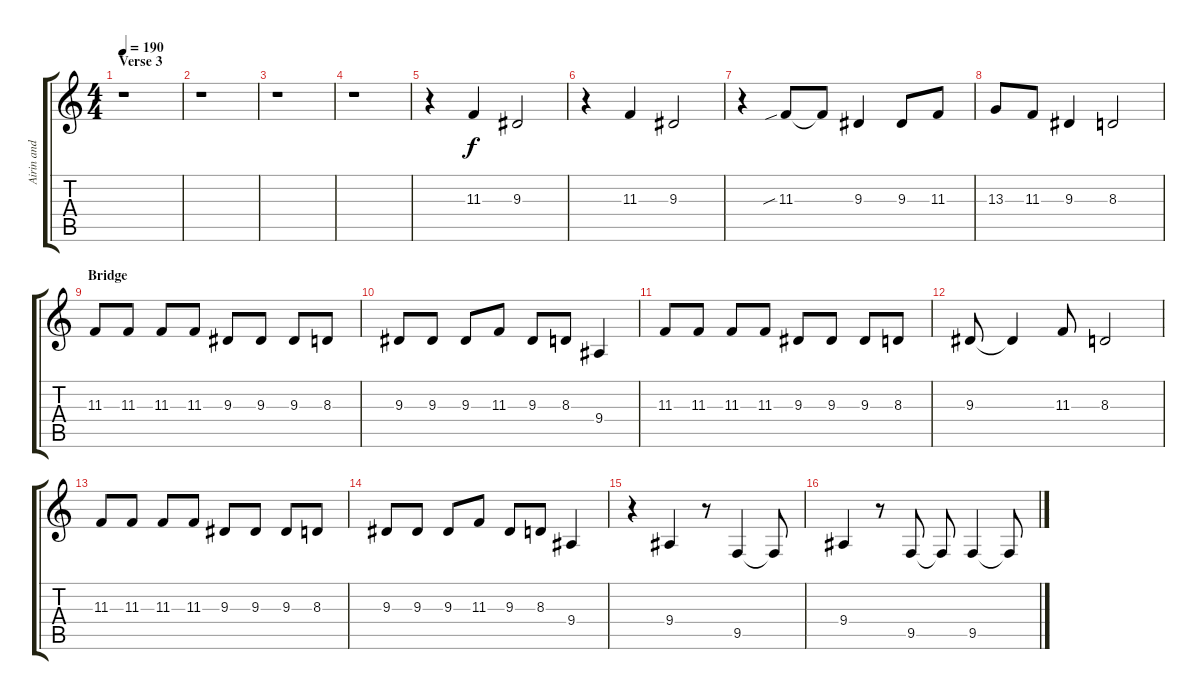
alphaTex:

\track ("Airin and Ben (Backing Vocals)" "Airin and ") {instrument clarinet}
\staff {score tabs}
\tuning (Eb4 Bb3 Gb3 Db3 Ab2 Eb2) {hide}
\ts (4 4)
\section ("" "Verse 3")
\tempo 190
\clef g2
\ks c
r.1{dy f} |
r.1 |
r.1 |
r.1 |
r.4 11.3.4 9.3.2 |
r.4 11.3.4 9.3.2 |
r.4 11.3{sib}.8 11.3{t}.8 9.3.4 9.3.8 11.3.8 |
13.3.8 11.3.8 9.3.4 8.3.2 |
\section ("" "Bridge")
11.3.8 11.3.8 11.3.8 11.3.8 9.3.8 9.3.8 9.3.8 8.3.8 |
9.3.8 9.3.8 9.3.8 11.3.8 9.3.8 8.3.8 9.4.4 |
11.3.8 11.3.8 11.3.8 11.3.8 9.3.8 9.3.8 9.3.8 8.3.8 |
9.3.8 9.3{t}.4 11.3.8 8.3.2 |
11.3.8 11.3.8 11.3.8 11.3.8 9.3.8 9.3.8 9.3.8 8.3.8 |
9.3.8 9.3.8 9.3.8 11.3.8 9.3.8 8.3.8 9.4.4 |
r.4 9.4.4 r.8 9.5.4 9.5{t}.8 |
9.4.4 r.8 9.5.8 9.5{t}.8 9.5.4 9.5{t}.8
